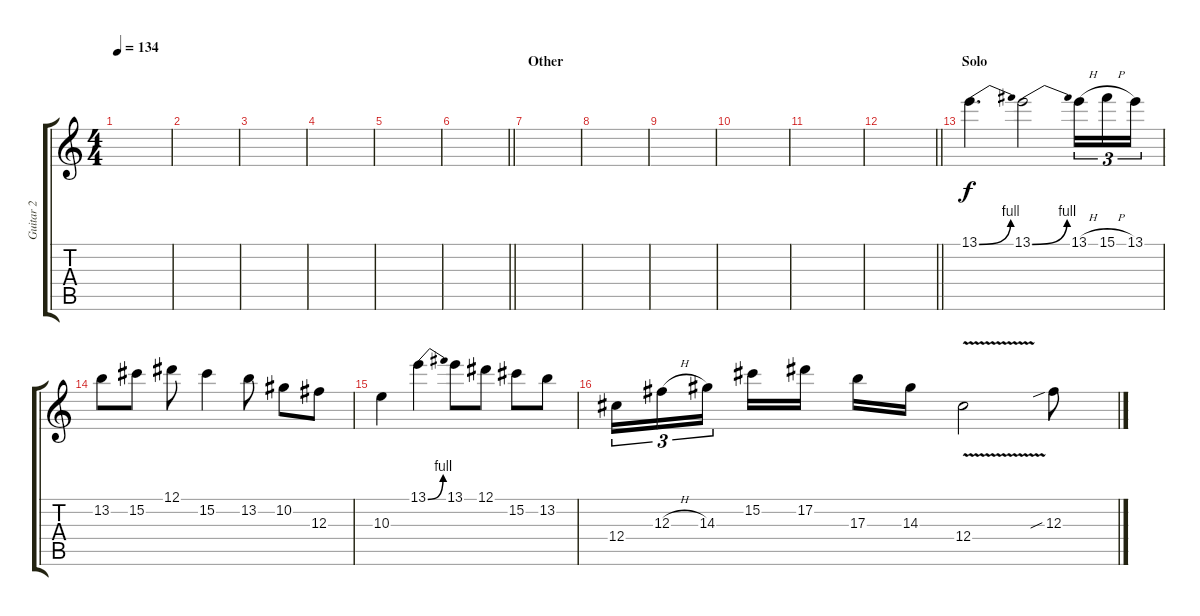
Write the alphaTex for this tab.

\track ("Guitar 2" "Guitar 2") {instrument distortionguitar}
\staff {score tabs}
\tuning (Eb4 Bb3 Gb3 Db3 Ab2 Eb2) {hide}
\ts (4 4)
\tempo 134
\clef g2
\ks c
|
|
|
|
|
\barLineRight lightlight
|
\section ("" "Other")
|
|
|
|
|
\barLineRight lightlight
|
\section ("" "Solo")
13.1{be (bend 0 0 60 4)}.4{d} 13.1{be (bend 0 0 60 4)}.2 13.1{h}.16{tu (3 2)} 15.1{h}.16{tu (3 2)} 13.1.16{tu (3 2)} |
13.2.8 15.2.8 12.1.8 15.2.4 13.2.8 10.2.8 12.3.8 |
10.3.4 13.1{be (bend 0 0 60 4)}.4 13.1.8 12.1.8 15.2.8 13.2.8 |
12.4.16{tu (3 2)} 12.3{h}.16{tu (3 2)} 14.3.16{tu (3 2) beam splitsecondary} 15.2.16 17.2.16 17.3.16 14.3.16 12.4{v}.2 12.3{sib}.8
